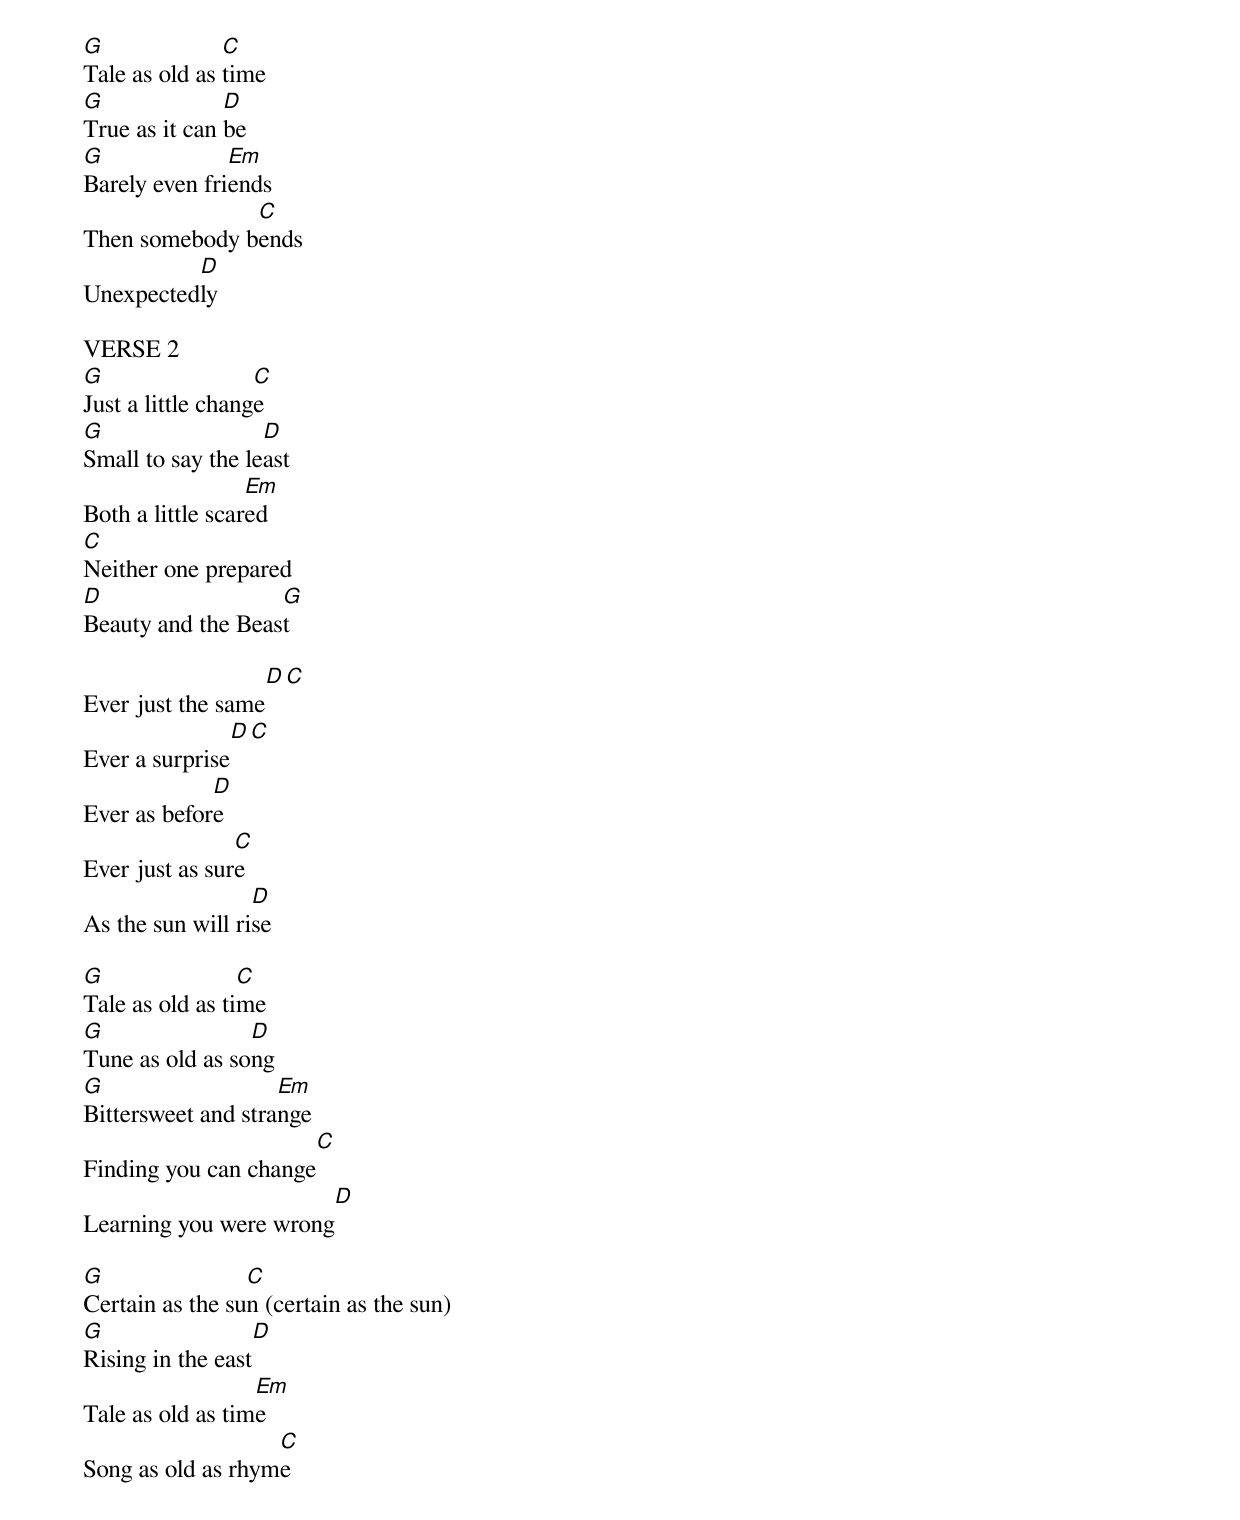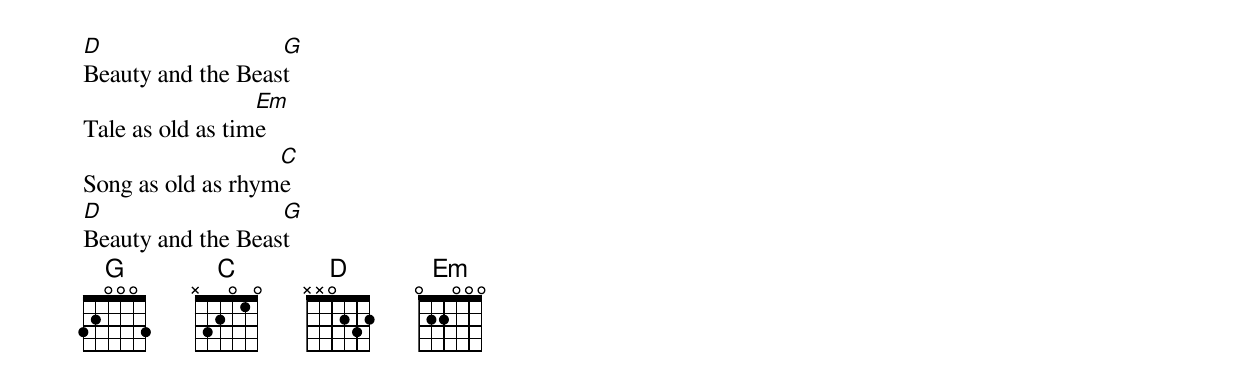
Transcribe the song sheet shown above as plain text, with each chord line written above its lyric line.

G              C
Tale as old as time
G              D
True as it can be
G              Em
Barely even friends
               C
Then somebody bends
          D
Unexpectedly

VERSE 2
G                  C
Just a little change
G                  D
Small to say the least
                  Em
Both a little scared
C
Neither one prepared
D                  G
Beauty and the Beast

                   D       C
Ever just the same
                D        C
Ever a surprise
             D
Ever as before
                C
Ever just as sure
                  D
As the sun will rise

G                C
Tale as old as time
G                D
Tune as old as song
G                   Em
Bittersweet and strange
                      C
Finding you can change
                       D
Learning you were wrong

G                C
Certain as the sun (certain as the sun)
G                 D
Rising in the east
                  Em
Tale as old as time
                   C
Song as old as rhyme
D                  G
Beauty and the Beast
                  Em
Tale as old as time
                   C
Song as old as rhyme
D                  G
Beauty and the Beast
